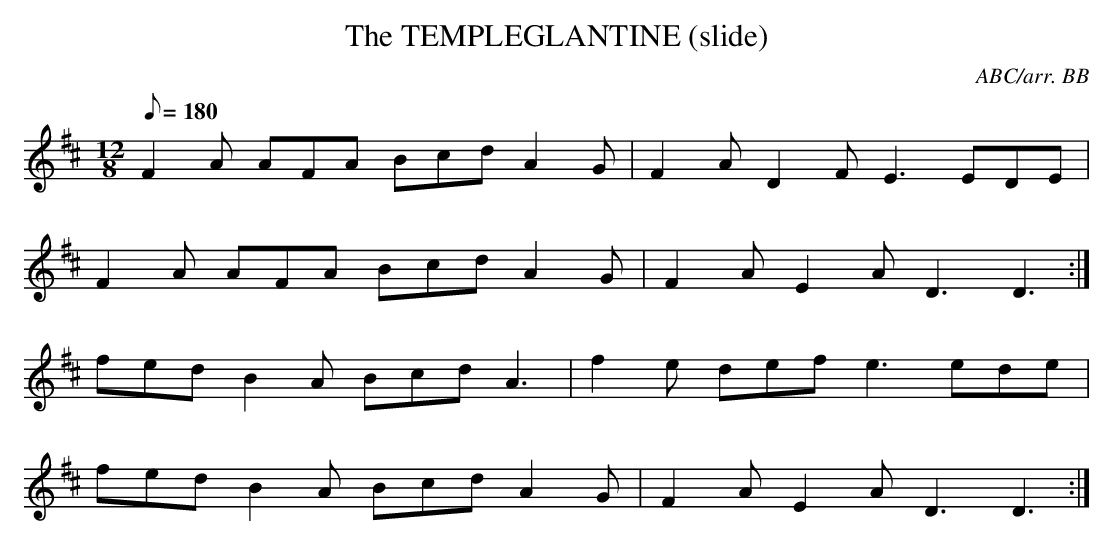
X:1
T:The TEMPLEGLANTINE (slide)
C:ABC/arr. BB
L:1/8
M:12/8
Q:180
K:D
F2A AFA Bcd A2G|F2A D2F E3 EDE|
F2A AFA Bcd A2G|F2A E2A D3 D3 :|
fed B2A Bcd A3|f2e def e3 ede|
fed B2A Bcd A2G|F2A E2A D3 D3 :|
